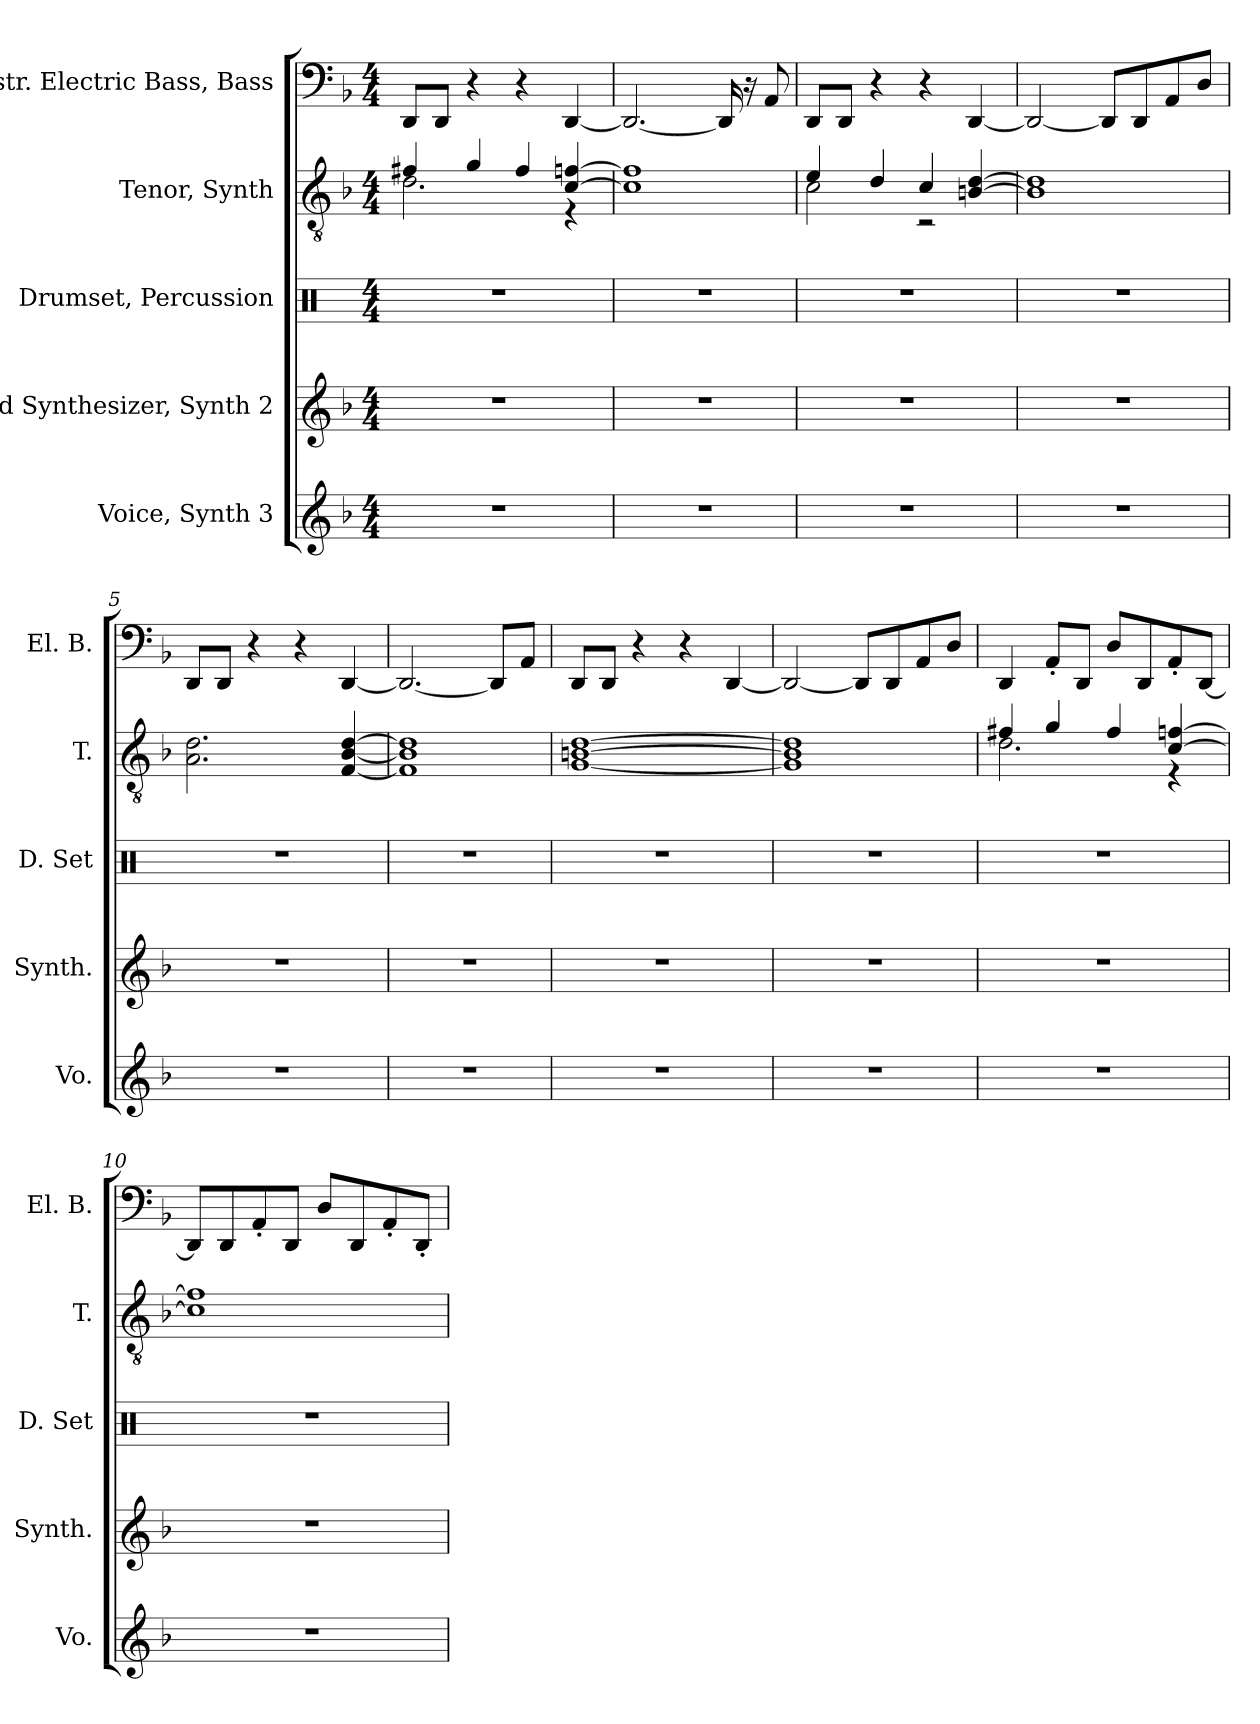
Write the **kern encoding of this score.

**kern	**kern	**kern	**kern	**kern
*part5	*part4	*part3	*part2	*part1
*staff5	*staff4	*staff3	*staff2	*staff1
*I"Voice, Synth 3	*I"Pad Synthesizer, Synth 2	*I"Drumset, Percussion	*I"Tenor, Synth	*I"5-str. Electric Bass, Bass
*I'Vo.	*I'Synth.	*I'D. Set	*I'T.	*I'El. B.
*clefG2	*clefG2	*clefX	*clefGv2	*clefF4
*	*	*	*	*ITrd7c12
*k[b-]	*k[b-]	*k[]	*k[b-]	*k[b-]
*M4/4	*M4/4	*M4/4	*M4/4	*M4/4
*MM130	*MM130	*MM130	*MM130	*MM130
=1	=1	=1	=1	=1
*	*	*	*^	*
1r	1r	1r	4f#X/	2.d\	8DDD/L
.	.	.	.	.	8DDD/J
.	.	.	4g/	.	4r
.	.	.	4f#/	.	4r
.	.	.	[4c/ [4fn/	4r	[4DDD/
*	*	*	*v	*v	*
=2	=2	=2	=2	=2
1r	1r	1r	1c] 1f]	2.DDD/_
.	.	.	.	16DDD/]
.	.	.	.	16r
.	.	.	.	8AAA/
=3	=3	=3	=3	=3
*	*	*	*^	*
1r	1r	1r	4e/	2c\	8DDD/L
.	.	.	.	.	8DDD/J
.	.	.	4d/	.	4r
.	.	.	4c/	2r	4r
.	.	.	[4Bn/ [4d/	.	[4DDD/
*	*	*	*v	*v	*
=4	=4	=4	=4	=4
1r	1r	1r	1B] 1d]	2DDD/_
.	.	.	.	8DDD/L]
.	.	.	.	8DDD/
.	.	.	.	8AAA/
.	.	.	.	8DD/J
=5	=5	=5	=5	=5
1r	1r	1r	2.A\ 2.d\	8DDD/L
.	.	.	.	8DDD/J
.	.	.	.	4r
.	.	.	.	4r
.	.	.	[4F/ [4B-/ [4d/	[4DDD/
!!LO:LB:g=z
=6	=6	=6	=6	=6
1r	1r	1r	1F] 1B-] 1d]	2.DDD/_
.	.	.	.	8DDD/L]
.	.	.	.	8AAA/J
=7	=7	=7	=7	=7
1r	1r	1r	[1G [1Bn [1d	8DDD/L
.	.	.	.	8DDD/J
.	.	.	.	4r
.	.	.	.	4r
.	.	.	.	[4DDD/
=8	=8	=8	=8	=8
1r	1r	1r	1G] 1B] 1d]	2DDD/_
.	.	.	.	8DDD/L]
.	.	.	.	8DDD/
.	.	.	.	8AAA/
.	.	.	.	8DD/J
=9	=9	=9	=9	=9
*	*	*	*^	*
1r	1r	1r	4f#X/	2.d\	4DDD/
.	.	.	4g/	.	8AAA'/L
.	.	.	.	.	8DDD/J
.	.	.	4f#/	.	8DD/L
.	.	.	.	.	8DDD/
.	.	.	[4c/ [4fn/	4r	8AAA'/
.	.	.	.	.	[8DDD/J
*	*	*	*v	*v	*
=10	=10	=10	=10	=10
1r	1r	1r	1c] 1f]	8DDD/L]
.	.	.	.	8DDD/
.	.	.	.	8AAA'/
.	.	.	.	8DDD/J
.	.	.	.	8DD/L
.	.	.	.	8DDD/
.	.	.	.	8AAA'/
.	.	.	.	8DDD'/J
=	=	=	=	=
*-	*-	*-	*-	*-
